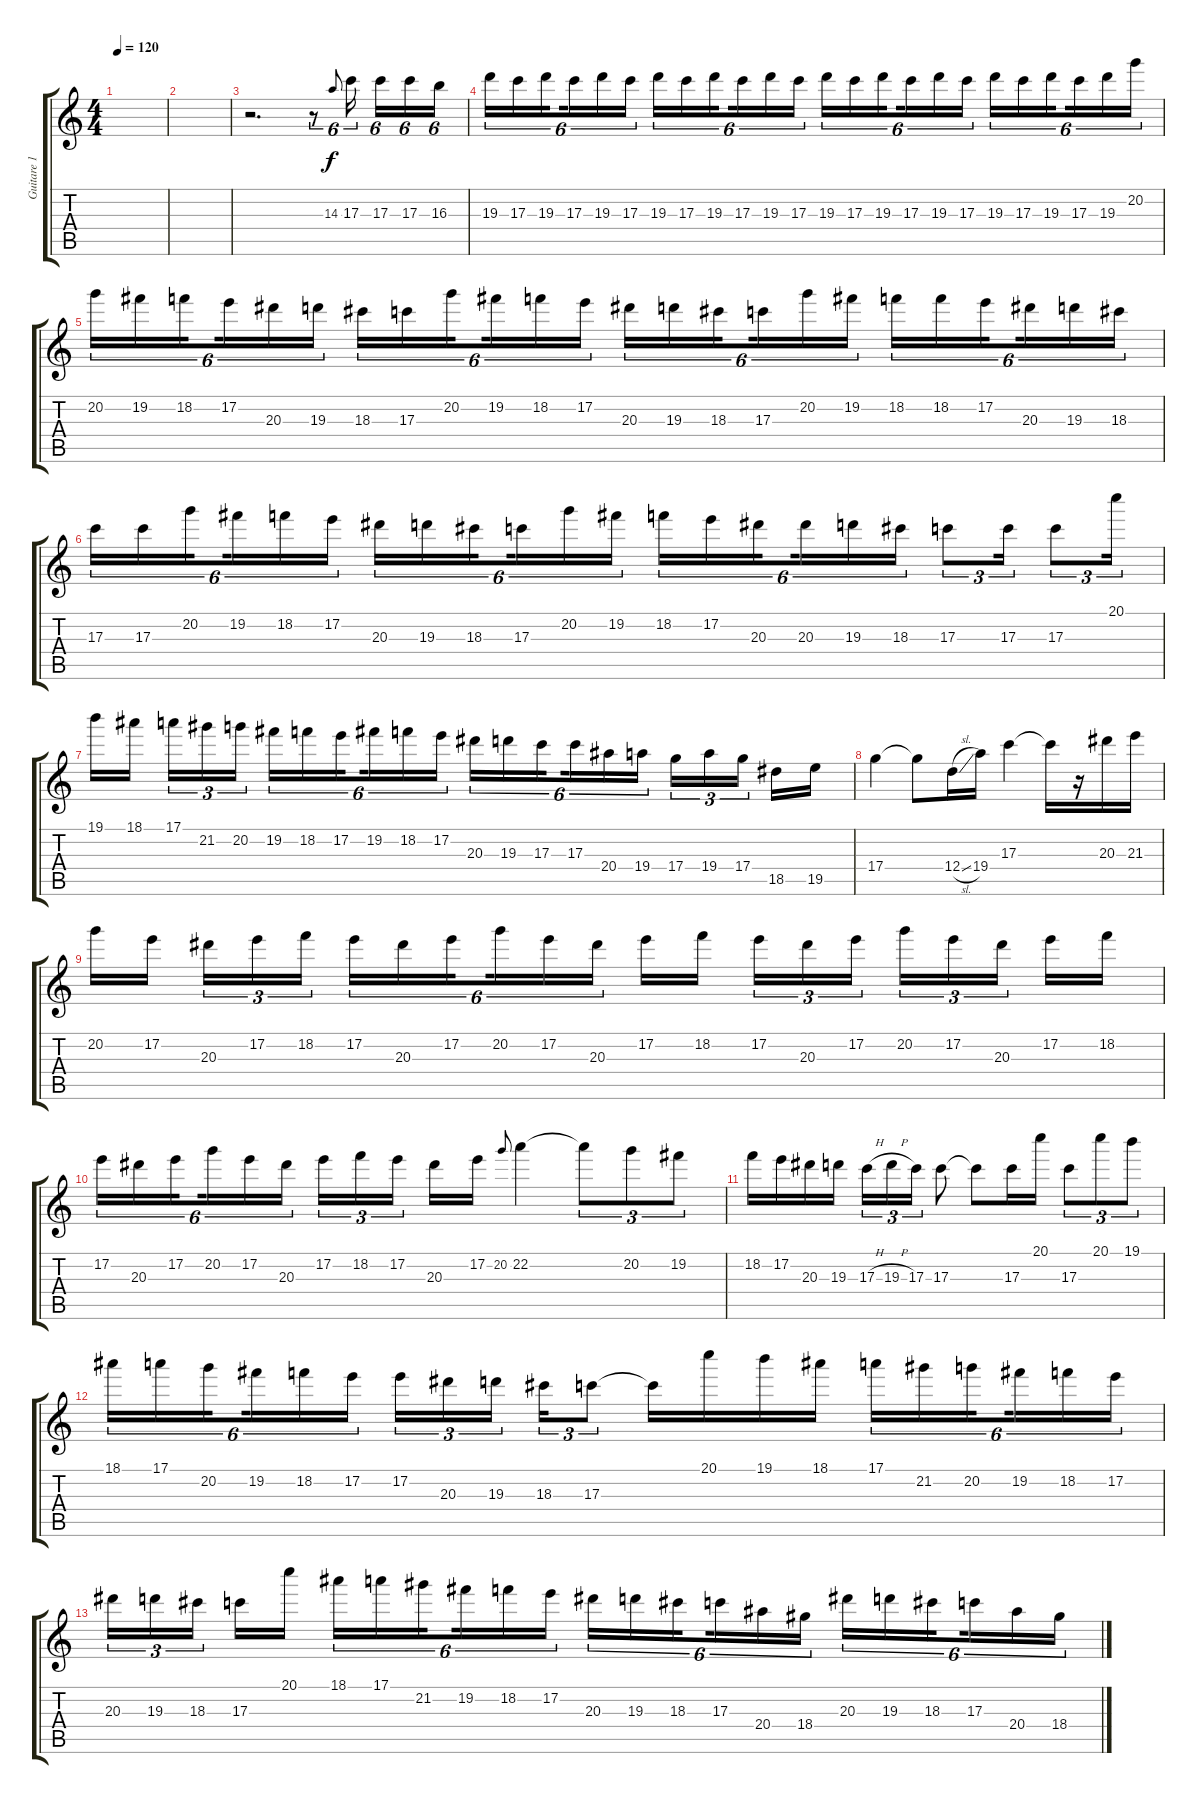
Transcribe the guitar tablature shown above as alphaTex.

\track ("Guitare 1" "Guitare 1") {instrument overdrivenguitar}
\staff {score tabs}
\tuning (E4 B3 G3 D3 A2 E2) {hide}
\ts (4 4)
\tempo 120
\clef g2
\ks c
|
|
r.2{d} r.8{tu (6 4)} 14.3.8{gr onbeat} 17.3.16{tu (6 4) beam splitsecondary} 17.3.16{tu (6 4)} 17.3.16{tu (6 4)} 16.3.16{tu (6 4)} |
19.3.16{tu (6 4)} 17.3.16{tu (6 4)} 19.3.16{tu (6 4) beam splitsecondary} 17.3.16{tu (6 4)} 19.3.16{tu (6 4)} 17.3.16{tu (6 4)} 19.3.16{tu (6 4)} 17.3.16{tu (6 4)} 19.3.16{tu (6 4) beam splitsecondary} 17.3.16{tu (6 4)} 19.3.16{tu (6 4)} 17.3.16{tu (6 4)} 19.3.16{tu (6 4)} 17.3.16{tu (6 4)} 19.3.16{tu (6 4) beam splitsecondary} 17.3.16{tu (6 4)} 19.3.16{tu (6 4)} 17.3.16{tu (6 4)} 19.3.16{tu (6 4)} 17.3.16{tu (6 4)} 19.3.16{tu (6 4) beam splitsecondary} 17.3.16{tu (6 4)} 19.3.16{tu (6 4)} 20.2.16{tu (6 4)} |
20.2.16{tu (6 4)} 19.2.16{tu (6 4)} 18.2.16{tu (6 4) beam splitsecondary} 17.2.16{tu (6 4)} 20.3.16{tu (6 4)} 19.3.16{tu (6 4)} 18.3.16{tu (6 4)} 17.3.16{tu (6 4)} 20.2.16{tu (6 4) beam splitsecondary} 19.2.16{tu (6 4)} 18.2.16{tu (6 4)} 17.2.16{tu (6 4)} 20.3.16{tu (6 4)} 19.3.16{tu (6 4)} 18.3.16{tu (6 4) beam splitsecondary} 17.3.16{tu (6 4)} 20.2.16{tu (6 4)} 19.2.16{tu (6 4)} 18.2.16{tu (6 4)} 18.2.16{tu (6 4)} 17.2.16{tu (6 4) beam splitsecondary} 20.3.16{tu (6 4)} 19.3.16{tu (6 4)} 18.3.16{tu (6 4)} |
17.3.16{tu (6 4)} 17.3.16{tu (6 4)} 20.2.16{tu (6 4) beam splitsecondary} 19.2.16{tu (6 4)} 18.2.16{tu (6 4)} 17.2.16{tu (6 4)} 20.3.16{tu (6 4)} 19.3.16{tu (6 4)} 18.3.16{tu (6 4) beam splitsecondary} 17.3.16{tu (6 4)} 20.2.16{tu (6 4)} 19.2.16{tu (6 4)} 18.2.16{tu (6 4)} 17.2.16{tu (6 4)} 20.3.16{tu (6 4) beam splitsecondary} 20.3.16{tu (6 4)} 19.3.16{tu (6 4)} 18.3.16{tu (6 4)} 17.3.8{tu (3 2)} 17.3.16{tu (3 2)} 17.3.8{tu (3 2)} 20.1.16{tu (3 2)} |
19.1.16 18.1.16{beam splitsecondary} 17.1.16{tu (3 2)} 21.2.16{tu (3 2)} 20.2.16{tu (3 2)} 19.2.16{tu (6 4)} 18.2.16{tu (6 4)} 17.2.16{tu (6 4) beam splitsecondary} 19.2.16{tu (6 4)} 18.2.16{tu (6 4)} 17.2.16{tu (6 4)} 20.3.16{tu (6 4)} 19.3.16{tu (6 4)} 17.3.16{tu (6 4) beam splitsecondary} 17.3.16{tu (6 4)} 20.4.16{tu (6 4)} 19.4.16{tu (6 4)} 17.4.16{tu (3 2)} 19.4.16{tu (3 2)} 17.4.16{tu (3 2) beam splitsecondary} 18.5.16 19.5.16 |
17.4.4 17.4{t}.8 12.4{sl}.16 19.4.16 17.3.4 17.3{t}.16 r.16 20.3.16 21.3.16 |
20.2.16 17.2.16{beam splitsecondary} 20.3.16{tu (3 2)} 17.2.16{tu (3 2)} 18.2.16{tu (3 2)} 17.2.16{tu (6 4)} 20.3.16{tu (6 4)} 17.2.16{tu (6 4) beam splitsecondary} 20.2.16{tu (6 4)} 17.2.16{tu (6 4)} 20.3.16{tu (6 4)} 17.2.16 18.2.16{beam splitsecondary} 17.2.16{tu (3 2)} 20.3.16{tu (3 2)} 17.2.16{tu (3 2)} 20.2.16{tu (3 2)} 17.2.16{tu (3 2)} 20.3.16{tu (3 2) beam splitsecondary} 17.2.16 18.2.16 |
17.2.16{tu (6 4)} 20.3.16{tu (6 4)} 17.2.16{tu (6 4) beam splitsecondary} 20.2.16{tu (6 4)} 17.2.16{tu (6 4)} 20.3.16{tu (6 4)} 17.2.16{tu (3 2)} 18.2.16{tu (3 2)} 17.2.16{tu (3 2) beam splitsecondary} 20.3.16 17.2.16 20.2.8{gr onbeat} 22.2.4 22.2{t}.8{tu (3 2)} 20.2.8{tu (3 2)} 19.2.8{tu (3 2)} |
18.2.16 17.2.16 20.3.16 19.3.16 17.3{h}.16{tu (3 2)} 19.3{h}.16{tu (3 2)} 17.3.16{tu (3 2)} 17.3.8 17.3{t}.8 17.3.16 20.1.16 17.3.8{tu (3 2)} 20.1.8{tu (3 2)} 19.1.8{tu (3 2)} |
18.1.16{tu (6 4)} 17.1.16{tu (6 4)} 20.2.16{tu (6 4) beam splitsecondary} 19.2.16{tu (6 4)} 18.2.16{tu (6 4)} 17.2.16{tu (6 4)} 17.2.16{tu (3 2)} 20.3.16{tu (3 2)} 19.3.16{tu (3 2) beam splitsecondary} 18.3.16{tu (3 2)} 17.3.8{tu (3 2)} 17.3{t}.16 20.1.16 19.1.16 18.1.16 17.1.16{tu (6 4)} 21.2.16{tu (6 4)} 20.2.16{tu (6 4) beam splitsecondary} 19.2.16{tu (6 4)} 18.2.16{tu (6 4)} 17.2.16{tu (6 4)} |
20.3.16{tu (3 2)} 19.3.16{tu (3 2)} 18.3.16{tu (3 2) beam splitsecondary} 17.3.16 20.1.16 18.1.16{tu (6 4)} 17.1.16{tu (6 4)} 21.2.16{tu (6 4) beam splitsecondary} 19.2.16{tu (6 4)} 18.2.16{tu (6 4)} 17.2.16{tu (6 4)} 20.3.16{tu (6 4)} 19.3.16{tu (6 4)} 18.3.16{tu (6 4) beam splitsecondary} 17.3.16{tu (6 4)} 20.4.16{tu (6 4)} 18.4.16{tu (6 4)} 20.3.16{tu (6 4)} 19.3.16{tu (6 4)} 18.3.16{tu (6 4) beam splitsecondary} 17.3.16{tu (6 4)} 20.4.16{tu (6 4)} 18.4.16{tu (6 4)}
